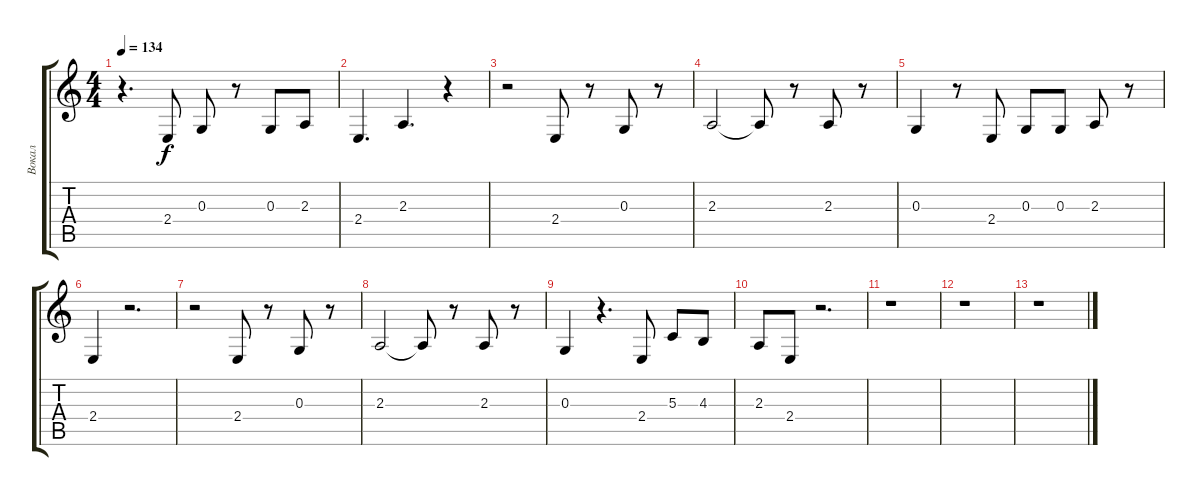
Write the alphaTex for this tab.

\track ("Вокал" "Вокал") {instrument oboe}
\staff {score tabs}
\tuning (E4 B3 G3 D3 A2 E2) {hide}
\ts (4 4)
\tempo 134
\clef g2
\ks c
r.4{d dy f} 2.4.8 0.3.8 r.8 0.3.8 2.3.8 |
2.4.4{d} 2.3.4{d} r.4 |
r.2 2.4.8 r.8 0.3.8 r.8 |
2.3.2 2.3{t}.8 r.8 2.3.8 r.8 |
0.3.4 r.8 2.4.8 0.3.8 0.3.8 2.3.8 r.8 |
2.4.4 r.2{d} |
r.2 2.4.8 r.8 0.3.8 r.8 |
2.3.2 2.3{t}.8 r.8 2.3.8 r.8 |
0.3.4 r.4{d} 2.4.8 5.3.8 4.3.8 |
2.3.8 2.4.8 r.2{d} |
r.1 |
r.1 |
r.1
